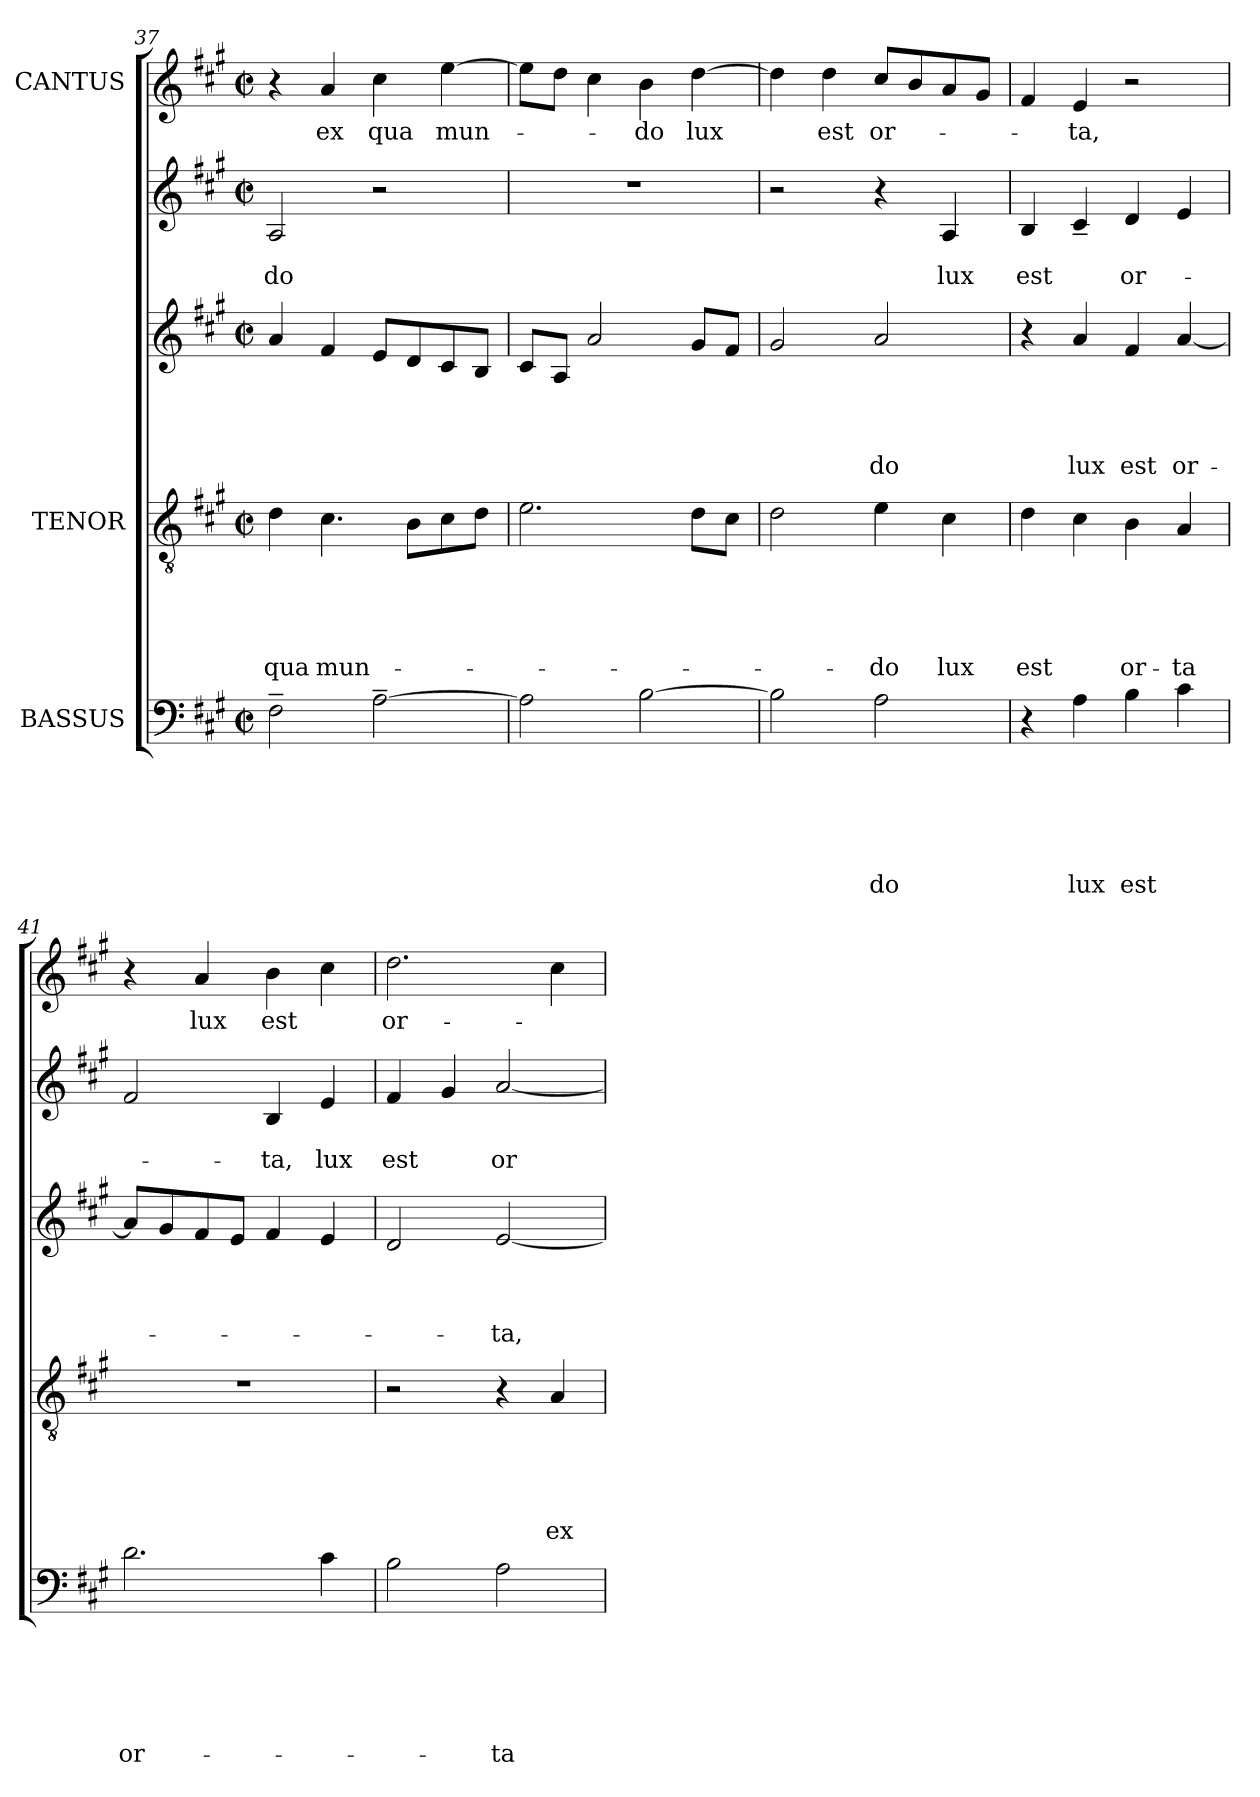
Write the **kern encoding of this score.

**kern	**text	**text	**text	**text	**text	**text	**kern	**text	**text	**text	**text	**text	**kern	**text	**text	**text	**text	**kern	**text	**text	**kern	**text
*part5	*part5	*part5	*part5	*part5	*part5	*part5	*part4	*part4	*part4	*part4	*part4	*part4	*part3	*part3	*part3	*part3	*part3	*part2	*part2	*part2	*part1	*part1
*staff5	*staff5	*staff5	*staff5	*staff5	*staff5	*staff5	*staff4	*staff4	*staff4	*staff4	*staff4	*staff4	*staff3	*staff3	*staff3	*staff3	*staff3	*staff2	*staff2	*staff2	*staff1	*staff1
*I"BASSUS	*	*	*	*	*	*	*I"TENOR	*	*	*	*	*	*	*	*	*	*	*	*	*	*I"CANTUS	*
*clefF4	*	*	*	*	*	*	*clefGv2	*	*	*	*	*	*clefG2	*	*	*	*	*clefG2	*	*	*clefG2	*
*k[f#c#g#]	*	*	*	*	*	*	*k[f#c#g#]	*	*	*	*	*	*k[f#c#g#]	*	*	*	*	*k[f#c#g#]	*	*	*k[f#c#g#]	*
*A:	*	*	*	*	*	*	*A:	*	*	*	*	*	*A:	*	*	*	*	*A:	*	*	*A:	*
*M2/2	*	*	*	*	*	*	*M2/2	*	*	*	*	*	*M2/2	*	*	*	*	*M2/2	*	*	*M2/2	*
*met(c|)	*	*	*	*	*	*	*met(c|)	*	*	*	*	*	*met(c|)	*	*	*	*	*met(c|)	*	*	*met(c|)	*
=37	=37	=37	=37	=37	=37	=37	=37	=37	=37	=37	=37	=37	=37	=37	=37	=37	=37	=37	=37	=37	=37	=37
!	!	!	!	!	!	!	!	!	!	!	!	!LO:LY:b	!	!	!	!	!	!	!	!LO:LY:b	!	!
2F#~>\	.	.	.	.	.	.	4d\	.	.	.	.	qua	4a/	.	.	.	.	2A/	.	-do	4r	.
!	!	!	!	!	!	!	!	!	!	!	!	!LO:LY:b	!	!	!	!	!	!	!	!	!	!LO:LY:b
.	.	.	.	.	.	.	4.c#\	.	.	.	.	mun-	4f#/	.	.	.	.	.	.	.	4a/	ex
!	!	!	!	!	!	!	!	!	!	!	!	!	!	!	!	!	!	!	!	!	!	!LO:LY:b
[>2A~>\	.	.	.	.	.	.	.	.	.	.	.	.	8e/L	.	.	.	.	2r	.	.	4cc#\	qua
.	.	.	.	.	.	.	8B\L	.	.	.	.	.	8d/	.	.	.	.	.	.	.	.	.
!	!	!	!	!	!	!	!	!	!	!	!	!	!	!	!	!	!	!	!	!	!	!LO:LY:b
.	.	.	.	.	.	.	8c#\	.	.	.	.	.	8c#/	.	.	.	.	.	.	.	[>4ee\	mun-
.	.	.	.	.	.	.	8d\J	.	.	.	.	.	8B/J	.	.	.	.	.	.	.	.	.
=38	=38	=38	=38	=38	=38	=38	=38	=38	=38	=38	=38	=38	=38	=38	=38	=38	=38	=38	=38	=38	=38	=38
2A\]	.	.	.	.	.	.	2.e\	.	.	.	.	.	8c#/L	.	.	.	.	1r	.	.	8ee\L]	.
.	.	.	.	.	.	.	.	.	.	.	.	.	8A/J	.	.	.	.	.	.	.	8dd\J	.
.	.	.	.	.	.	.	.	.	.	.	.	.	2a/	.	.	.	.	.	.	.	4cc#\	.
!	!	!	!	!	!	!	!	!	!	!	!	!	!	!	!	!	!	!	!	!	!	!LO:LY:b
[<2B\	.	.	.	.	.	.	.	.	.	.	.	.	.	.	.	.	.	.	.	.	4b\	-do
!	!	!	!	!	!	!	!	!	!	!	!	!	!	!	!	!	!	!	!	!	!	!LO:LY:b
.	.	.	.	.	.	.	8d\L	.	.	.	.	.	8g#/L	.	.	.	.	.	.	.	[<4dd\	lux
.	.	.	.	.	.	.	8c#\J	.	.	.	.	.	8f#/J	.	.	.	.	.	.	.	.	.
!!LO:LB:g=z
=39	=39	=39	=39	=39	=39	=39	=39	=39	=39	=39	=39	=39	=39	=39	=39	=39	=39	=39	=39	=39	=39	=39
2B\]	.	.	.	.	.	.	2d\	.	.	.	.	.	2g#/	.	.	.	.	2r	.	.	4dd\]	.
!	!	!	!	!	!	!	!	!	!	!	!	!	!	!	!	!	!	!	!	!	!	!LO:LY:b
.	.	.	.	.	.	.	.	.	.	.	.	.	.	.	.	.	.	.	.	.	4dd\	est
!	!	!	!	!	!	!LO:LY:b	!	!	!	!	!	!LO:LY:b	!	!	!	!	!LO:LY:b	!	!	!	!	!LO:LY:b
2A\	.	.	.	.	.	-do	4e\	.	.	.	.	-do	2a/	.	.	.	-do	4r	.	.	8cc#/L	or-
.	.	.	.	.	.	.	.	.	.	.	.	.	.	.	.	.	.	.	.	.	8b/	.
!	!	!	!	!	!	!	!	!	!	!	!	!LO:LY:b	!	!	!	!	!	!	!	!LO:LY:b	!	!
.	.	.	.	.	.	.	4c#\	.	.	.	.	lux	.	.	.	.	.	4A/	.	lux	8a/	.
.	.	.	.	.	.	.	.	.	.	.	.	.	.	.	.	.	.	.	.	.	8g#/J	.
=40	=40	=40	=40	=40	=40	=40	=40	=40	=40	=40	=40	=40	=40	=40	=40	=40	=40	=40	=40	=40	=40	=40
!	!	!	!	!	!	!	!	!	!	!	!	!LO:LY:b	!	!	!	!	!	!	!	!LO:LY:b	!	!
4r	.	.	.	.	.	.	4d\	.	.	.	.	est	4r	.	.	.	.	4B/	.	est	4f#/	.
!	!	!	!	!	!	!LO:LY:b	!	!	!	!	!	!	!	!	!	!	!LO:LY:b	!	!	!	!	!LO:LY:b
4A\	.	.	.	.	.	lux	4c#\	.	.	.	.	.	4a/	.	.	.	lux	4c#~</	.	.	4e/	-ta,
!	!	!	!	!	!	!LO:LY:b	!	!	!	!	!	!LO:LY:b	!	!	!	!	!LO:LY:b	!	!	!LO:LY:b	!	!
4B\	.	.	.	.	.	est	4B\	.	.	.	.	or-	4f#/	.	.	.	est	4d/	.	or-	2r	.
!	!	!	!	!	!	!	!	!	!	!	!	!LO:LY:b:rj	!	!	!	!	!LO:LY:b	!	!	!	!	!
4c#\	.	.	.	.	.	.	4A/	.	.	.	.	-ta	[<4a/	.	.	.	or-	4e/	.	.	.	.
=41	=41	=41	=41	=41	=41	=41	=41	=41	=41	=41	=41	=41	=41	=41	=41	=41	=41	=41	=41	=41	=41	=41
!	!	!	!	!	!	!LO:LY:b	!	!	!	!	!	!	!	!	!	!	!	!	!	!	!	!
2.d\	.	.	.	.	.	or-	1r	.	.	.	.	.	8a/L]	.	.	.	.	2f#/	.	.	4r	.
.	.	.	.	.	.	.	.	.	.	.	.	.	8g#/	.	.	.	.	.	.	.	.	.
!	!	!	!	!	!	!	!	!	!	!	!	!	!	!	!	!	!	!	!	!	!	!LO:LY:b
.	.	.	.	.	.	.	.	.	.	.	.	.	8f#/	.	.	.	.	.	.	.	4a/	lux
.	.	.	.	.	.	.	.	.	.	.	.	.	8e/J	.	.	.	.	.	.	.	.	.
!	!	!	!	!	!	!	!	!	!	!	!	!	!	!	!	!	!	!	!	!LO:LY:b	!	!LO:LY:b
.	.	.	.	.	.	.	.	.	.	.	.	.	4f#/	.	.	.	.	4B/	.	-ta,	4b\	est
!	!	!	!	!	!	!	!	!	!	!	!	!	!	!	!	!	!	!	!	!LO:LY:b	!	!
4c#\	.	.	.	.	.	.	.	.	.	.	.	.	4e/	.	.	.	.	4e/	.	lux	4cc#\	.
=42	=42	=42	=42	=42	=42	=42	=42	=42	=42	=42	=42	=42	=42	=42	=42	=42	=42	=42	=42	=42	=42	=42
!	!	!	!	!	!	!	!	!	!	!	!	!	!	!	!	!	!	!	!	!LO:LY:b	!	!LO:LY:b
2B\	.	.	.	.	.	.	2r	.	.	.	.	.	2d/	.	.	.	.	4f#/	.	est	2.dd\	or-
.	.	.	.	.	.	.	.	.	.	.	.	.	.	.	.	.	.	4g#/	.	.	.	.
!	!	!	!	!	!	!LO:LY:b	!	!	!	!	!	!	!	!	!	!	!LO:LY:b	!	!	!LO:LY:b	!	!
2A\	.	.	.	.	.	-ta	4r	.	.	.	.	.	[<2e/	.	.	.	-ta,	[<2a/	.	or-	.	.
!	!	!	!	!	!	!	!	!	!	!	!	!LO:LY:b	!	!	!	!	!	!	!	!	!	!
.	.	.	.	.	.	.	4A/	.	.	.	.	ex	.	.	.	.	.	.	.	.	4cc#\	.
=	=	=	=	=	=	=	=	=	=	=	=	=	=	=	=	=	=	=	=	=	=	=
*-	*-	*-	*-	*-	*-	*-	*-	*-	*-	*-	*-	*-	*-	*-	*-	*-	*-	*-	*-	*-	*-	*-
